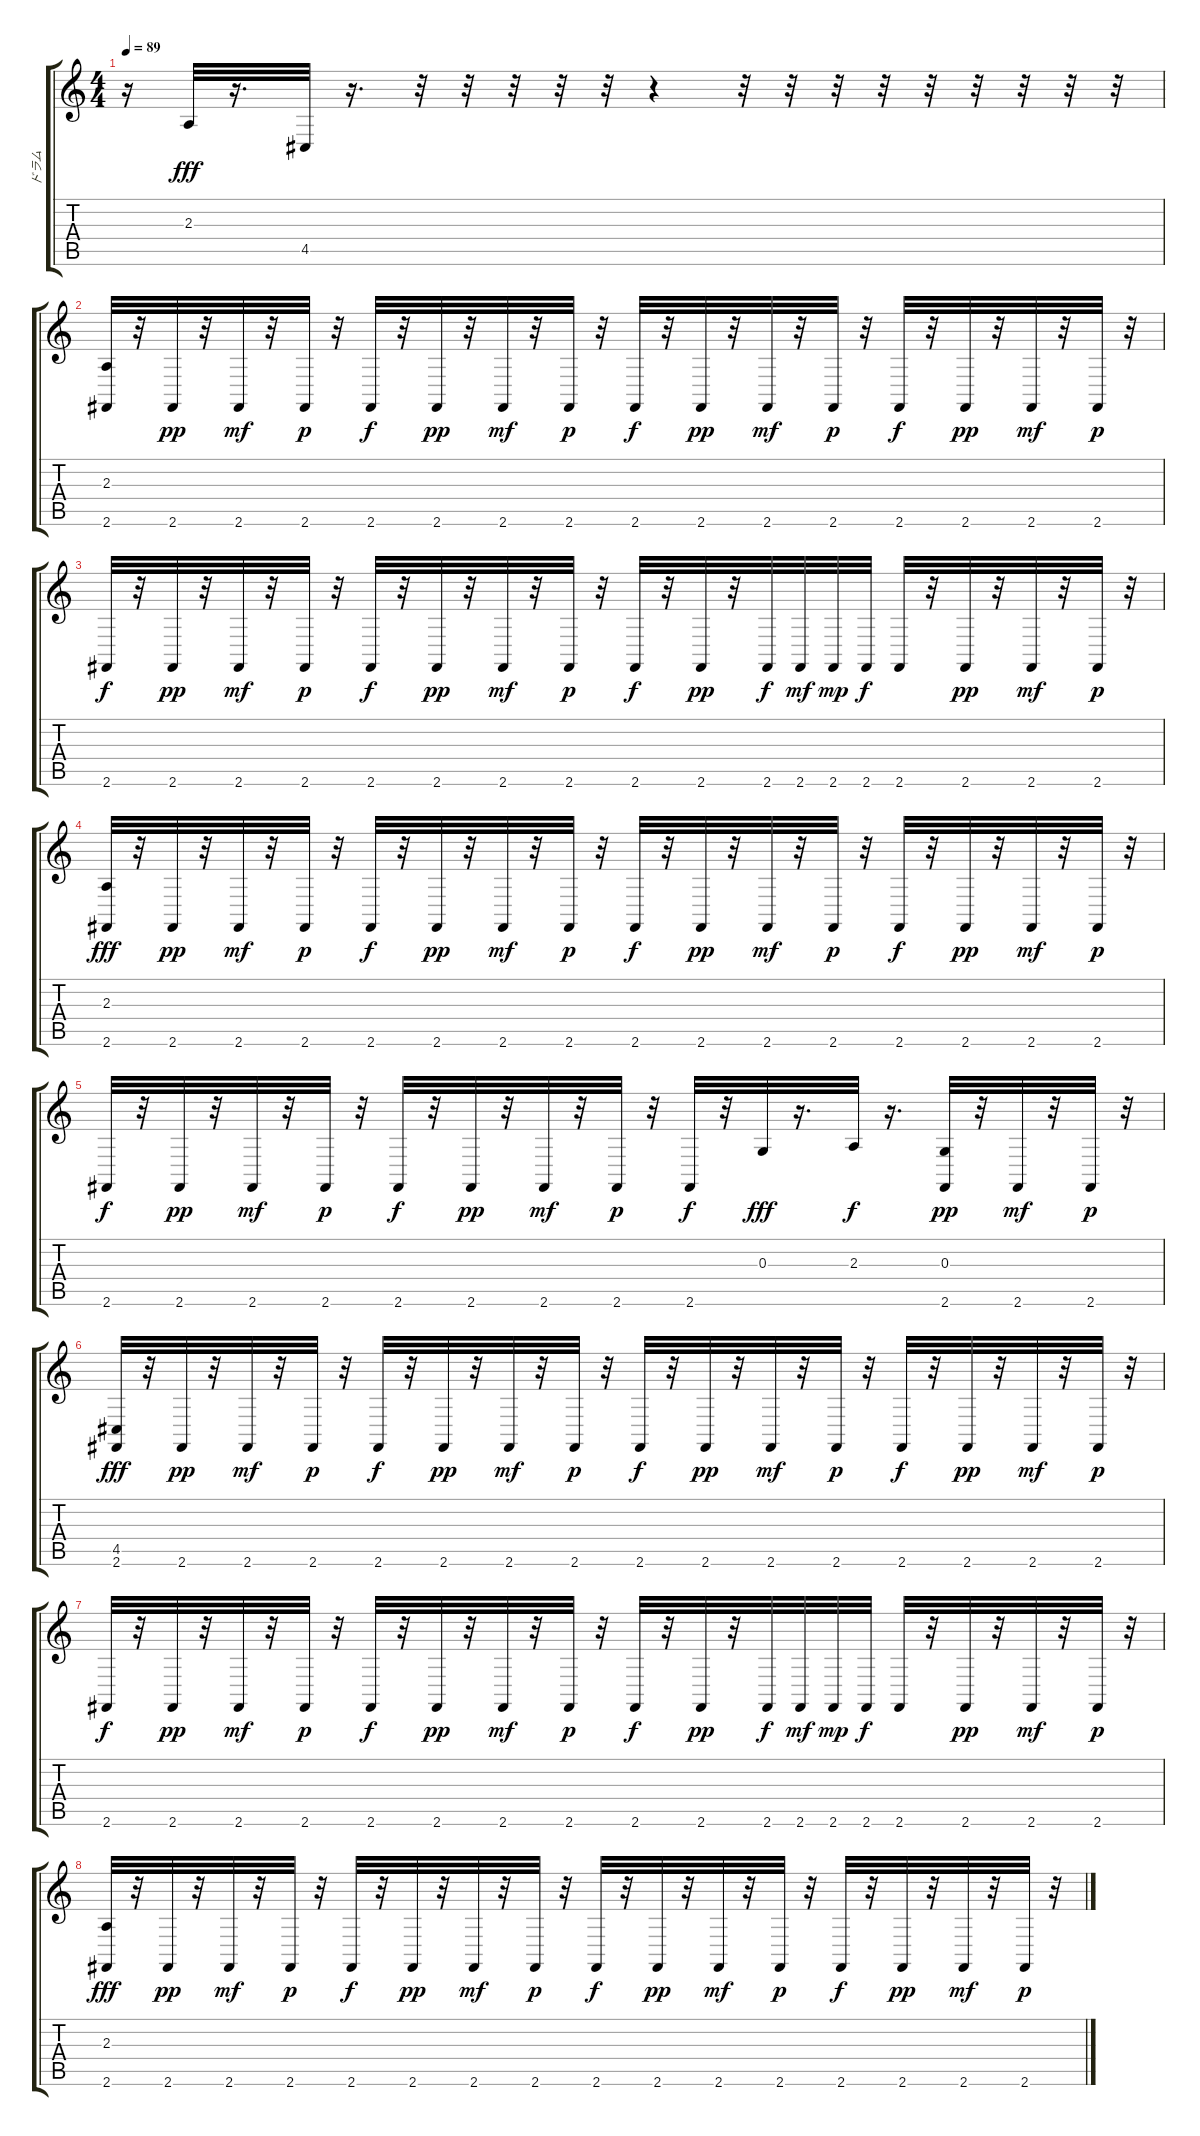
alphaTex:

\track ("ドラム" "ドラム") {instrument drawbarorgan}
\staff {score tabs}
\tuning (E4 B3 G3 D3 A2 E2) {hide}
\ts (4 4)
\tempo 89
\clef g2
\ks c
r.16{dy f} 2.3.32{dy fff} r.16{d} 4.5.32 r.16{d} r.32 r.32 r.32 r.32 r.32 r.4 r.32 r.32 r.32 r.32 r.32 r.32 r.32 r.32 r.32 |
(2.3 2.6).32 r.32 2.6.32{dy pp} r.32 2.6.32{dy mf} r.32 2.6.32{dy p} r.32 2.6.32{dy f} r.32 2.6.32{dy pp} r.32 2.6.32{dy mf} r.32 2.6.32{dy p} r.32 2.6.32{dy f} r.32 2.6.32{dy pp} r.32 2.6.32{dy mf} r.32 2.6.32{dy p} r.32 2.6.32{dy f} r.32 2.6.32{dy pp} r.32 2.6.32{dy mf} r.32 2.6.32{dy p} r.32 |
2.6.32{dy f} r.32 2.6.32{dy pp} r.32 2.6.32{dy mf} r.32 2.6.32{dy p} r.32 2.6.32{dy f} r.32 2.6.32{dy pp} r.32 2.6.32{dy mf} r.32 2.6.32{dy p} r.32 2.6.32{dy f} r.32 2.6.32{dy pp} r.32 2.6.32{dy f} 2.6.32{dy mf} 2.6.32{dy mp} 2.6.32{dy f} 2.6.32 r.32 2.6.32{dy pp} r.32 2.6.32{dy mf} r.32 2.6.32{dy p} r.32 |
(2.3 2.6).32{dy fff} r.32 2.6.32{dy pp} r.32 2.6.32{dy mf} r.32 2.6.32{dy p} r.32 2.6.32{dy f} r.32 2.6.32{dy pp} r.32 2.6.32{dy mf} r.32 2.6.32{dy p} r.32 2.6.32{dy f} r.32 2.6.32{dy pp} r.32 2.6.32{dy mf} r.32 2.6.32{dy p} r.32 2.6.32{dy f} r.32 2.6.32{dy pp} r.32 2.6.32{dy mf} r.32 2.6.32{dy p} r.32 |
2.6.32{dy f} r.32 2.6.32{dy pp} r.32 2.6.32{dy mf} r.32 2.6.32{dy p} r.32 2.6.32{dy f} r.32 2.6.32{dy pp} r.32 2.6.32{dy mf} r.32 2.6.32{dy p} r.32 2.6.32{dy f} r.32 0.3.32{dy fff} r.16{d} 2.3.32{dy f} r.16{d} (0.3 2.6).32{dy pp} r.32 2.6.32{dy mf} r.32 2.6.32{dy p} r.32 |
(4.5 2.6).32{dy fff} r.32 2.6.32{dy pp} r.32 2.6.32{dy mf} r.32 2.6.32{dy p} r.32 2.6.32{dy f} r.32 2.6.32{dy pp} r.32 2.6.32{dy mf} r.32 2.6.32{dy p} r.32 2.6.32{dy f} r.32 2.6.32{dy pp} r.32 2.6.32{dy mf} r.32 2.6.32{dy p} r.32 2.6.32{dy f} r.32 2.6.32{dy pp} r.32 2.6.32{dy mf} r.32 2.6.32{dy p} r.32 |
2.6.32{dy f} r.32 2.6.32{dy pp} r.32 2.6.32{dy mf} r.32 2.6.32{dy p} r.32 2.6.32{dy f} r.32 2.6.32{dy pp} r.32 2.6.32{dy mf} r.32 2.6.32{dy p} r.32 2.6.32{dy f} r.32 2.6.32{dy pp} r.32 2.6.32{dy f} 2.6.32{dy mf} 2.6.32{dy mp} 2.6.32{dy f} 2.6.32 r.32 2.6.32{dy pp} r.32 2.6.32{dy mf} r.32 2.6.32{dy p} r.32 |
(2.3 2.6).32{dy fff} r.32 2.6.32{dy pp} r.32 2.6.32{dy mf} r.32 2.6.32{dy p} r.32 2.6.32{dy f} r.32 2.6.32{dy pp} r.32 2.6.32{dy mf} r.32 2.6.32{dy p} r.32 2.6.32{dy f} r.32 2.6.32{dy pp} r.32 2.6.32{dy mf} r.32 2.6.32{dy p} r.32 2.6.32{dy f} r.32 2.6.32{dy pp} r.32 2.6.32{dy mf} r.32 2.6.32{dy p} r.32
